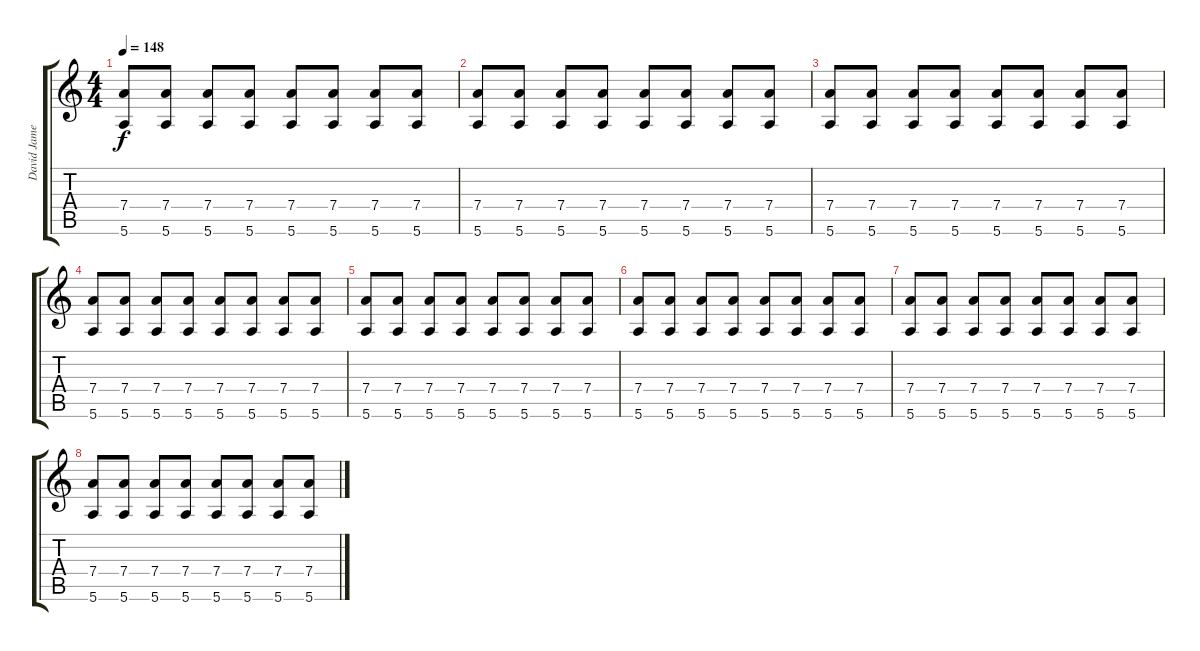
\track ("David James Kennedy - Guitar" "David Jame") {instrument electricguitarclean}
\staff {score tabs}
\tuning (E4 B3 G3 D3 A2 E2) {hide}
\ts (4 4)
\tempo 148
\clef g2
\ks c
(7.4 5.6).8{dy f} (7.4 5.6).8 (7.4 5.6).8 (7.4 5.6).8 (7.4 5.6).8 (7.4 5.6).8 (7.4 5.6).8 (7.4 5.6).8 |
(7.4 5.6).8 (7.4 5.6).8 (7.4 5.6).8 (7.4 5.6).8 (7.4 5.6).8 (7.4 5.6).8 (7.4 5.6).8 (7.4 5.6).8 |
(7.4 5.6).8 (7.4 5.6).8 (7.4 5.6).8 (7.4 5.6).8 (7.4 5.6).8 (7.4 5.6).8 (7.4 5.6).8 (7.4 5.6).8 |
(7.4 5.6).8 (7.4 5.6).8 (7.4 5.6).8 (7.4 5.6).8 (7.4 5.6).8 (7.4 5.6).8 (7.4 5.6).8 (7.4 5.6).8 |
(7.4 5.6).8 (7.4 5.6).8 (7.4 5.6).8 (7.4 5.6).8 (7.4 5.6).8 (7.4 5.6).8 (7.4 5.6).8 (7.4 5.6).8 |
(7.4 5.6).8 (7.4 5.6).8 (7.4 5.6).8 (7.4 5.6).8 (7.4 5.6).8 (7.4 5.6).8 (7.4 5.6).8 (7.4 5.6).8 |
(7.4 5.6).8 (7.4 5.6).8 (7.4 5.6).8 (7.4 5.6).8 (7.4 5.6).8 (7.4 5.6).8 (7.4 5.6).8 (7.4 5.6).8 |
(7.4 5.6).8 (7.4 5.6).8 (7.4 5.6).8 (7.4 5.6).8 (7.4 5.6).8 (7.4 5.6).8 (7.4 5.6).8 (7.4 5.6).8
